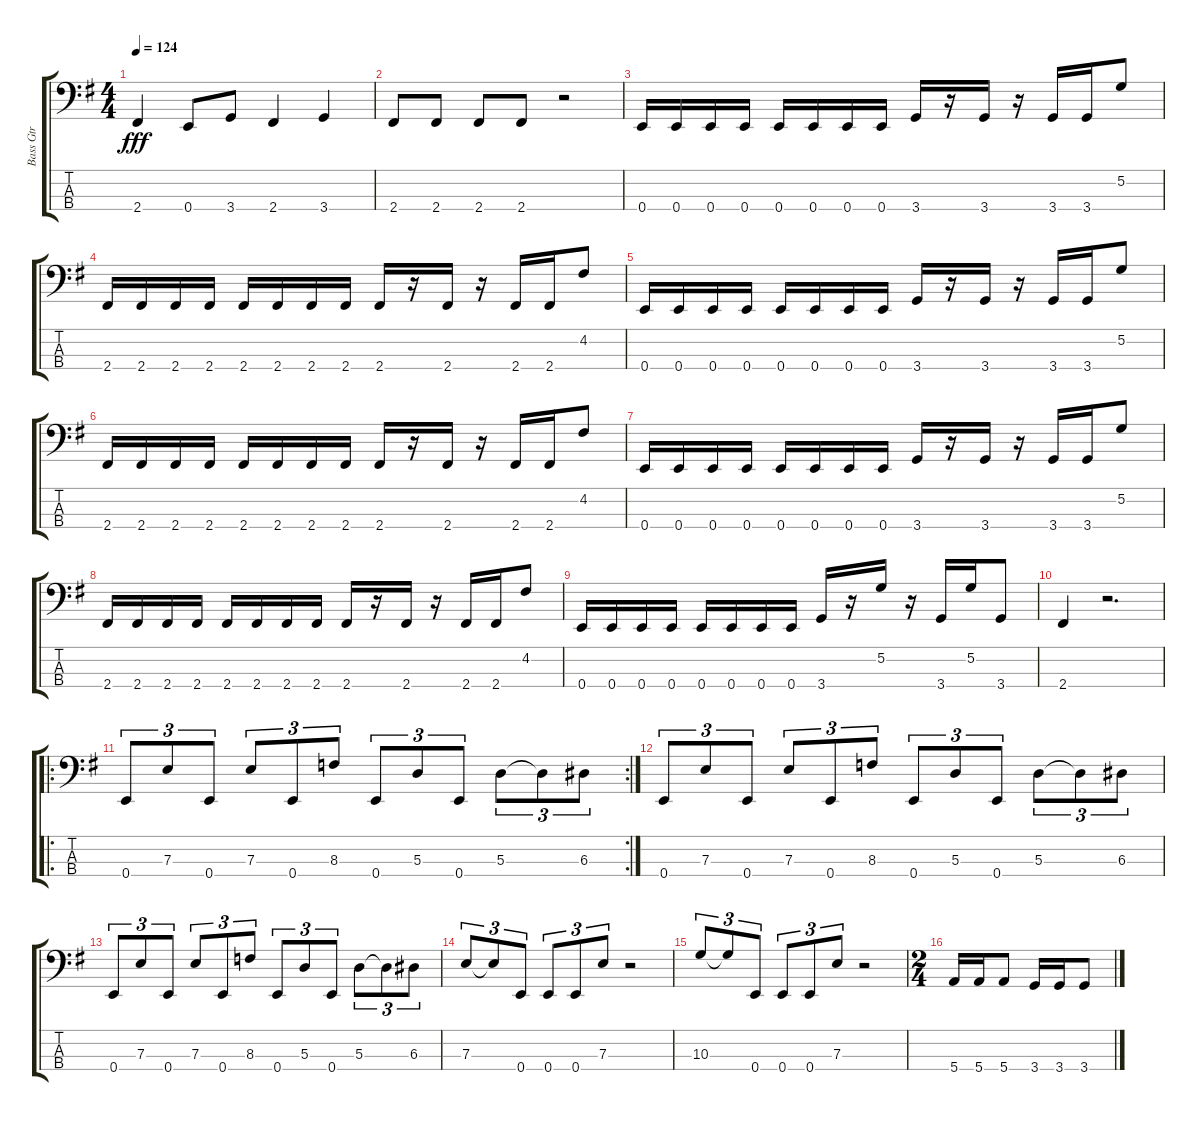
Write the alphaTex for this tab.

\track ("Bass Gtr" "Bass Gtr") {instrument electricbasspick}
\staff {score tabs}
\tuning (G2 D2 A1 E1) {hide}
\ts (4 4)
\tempo 124
\clef f4
\ks g
2.4.4{dy fff} 0.4.8 3.4.8 2.4.4 3.4.4 |
2.4.8 2.4.8 2.4.8 2.4.8 r.2 |
0.4.16 0.4.16 0.4.16 0.4.16 0.4.16 0.4.16 0.4.16 0.4.16 3.4.16 r.16 3.4.16 r.16 3.4.16 3.4.16 5.2.8 |
2.4.16 2.4.16 2.4.16 2.4.16 2.4.16 2.4.16 2.4.16 2.4.16 2.4.16 r.16 2.4.16 r.16 2.4.16 2.4.16 4.2.8 |
0.4.16 0.4.16 0.4.16 0.4.16 0.4.16 0.4.16 0.4.16 0.4.16 3.4.16 r.16 3.4.16 r.16 3.4.16 3.4.16 5.2.8 |
2.4.16 2.4.16 2.4.16 2.4.16 2.4.16 2.4.16 2.4.16 2.4.16 2.4.16 r.16 2.4.16 r.16 2.4.16 2.4.16 4.2.8 |
0.4.16 0.4.16 0.4.16 0.4.16 0.4.16 0.4.16 0.4.16 0.4.16 3.4.16 r.16 3.4.16 r.16 3.4.16 3.4.16 5.2.8 |
2.4.16 2.4.16 2.4.16 2.4.16 2.4.16 2.4.16 2.4.16 2.4.16 2.4.16 r.16 2.4.16 r.16 2.4.16 2.4.16 4.2.8 |
0.4.16 0.4.16 0.4.16 0.4.16 0.4.16 0.4.16 0.4.16 0.4.16 3.4.16 r.16 5.2.16 r.16 3.4.16 5.2.16 3.4.8 |
2.4.4 r.2{d} |
\ro
\rc 2
0.4.8{tu (3 2)} 7.3.8{tu (3 2)} 0.4.8{tu (3 2)} 7.3.8{tu (3 2)} 0.4.8{tu (3 2)} 8.3.8{tu (3 2)} 0.4.8{tu (3 2)} 5.3.8{tu (3 2)} 0.4.8{tu (3 2)} 5.3.8{tu (3 2)} 5.3{t}.8{tu (3 2)} 6.3.8{tu (3 2)} |
0.4.8{tu (3 2)} 7.3.8{tu (3 2)} 0.4.8{tu (3 2)} 7.3.8{tu (3 2)} 0.4.8{tu (3 2)} 8.3.8{tu (3 2)} 0.4.8{tu (3 2)} 5.3.8{tu (3 2)} 0.4.8{tu (3 2)} 5.3.8{tu (3 2)} 5.3{t}.8{tu (3 2)} 6.3.8{tu (3 2)} |
0.4.8{tu (3 2)} 7.3.8{tu (3 2)} 0.4.8{tu (3 2)} 7.3.8{tu (3 2)} 0.4.8{tu (3 2)} 8.3.8{tu (3 2)} 0.4.8{tu (3 2)} 5.3.8{tu (3 2)} 0.4.8{tu (3 2)} 5.3.8{tu (3 2)} 5.3{t}.8{tu (3 2)} 6.3.8{tu (3 2)} |
7.3.8{tu (3 2)} 7.3{t}.8{tu (3 2)} 0.4.8{tu (3 2)} 0.4.8{tu (3 2)} 0.4.8{tu (3 2)} 7.3.8{tu (3 2)} r.2 |
10.3.8{tu (3 2)} 10.3{t}.8{tu (3 2)} 0.4.8{tu (3 2)} 0.4.8{tu (3 2)} 0.4.8{tu (3 2)} 7.3.8{tu (3 2)} r.2 |
\ts (2 4)
5.4.16 5.4.16 5.4.8 3.4.16 3.4.16 3.4.8
